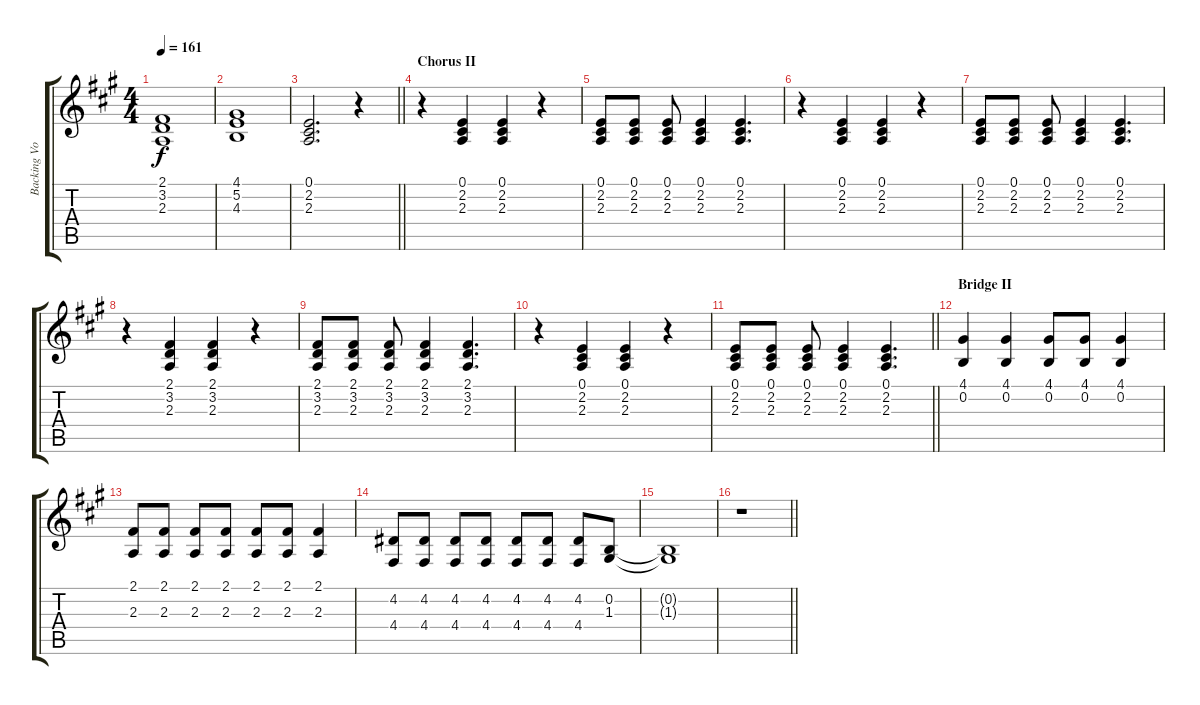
\track ("Backing Vocals" "Backing Vo") {instrument sopranosax}
\staff {score tabs}
\tuning (E4 B3 G3 D3 A2 E2) {hide}
\ts (4 4)
\tempo 161
\clef g2
\ks a
(2.1 3.2 2.3).1{dy f} |
(4.1 5.2 4.3).1 |
\barLineRight lightlight
(0.1 2.2 2.3).2{d} r.4 |
\section ("" "Chorus II")
r.4 (0.1 2.2 2.3).4 (0.1 2.2 2.3).4 r.4 |
(0.1 2.2 2.3).8 (0.1 2.2 2.3).8 (0.1 2.2 2.3).8 (0.1 2.2 2.3).4 (0.1 2.2 2.3).4{d} |
r.4 (0.1 2.2 2.3).4 (0.1 2.2 2.3).4 r.4 |
(0.1 2.2 2.3).8 (0.1 2.2 2.3).8 (0.1 2.2 2.3).8 (0.1 2.2 2.3).4 (0.1 2.2 2.3).4{d} |
r.4 (2.1 3.2 2.3).4 (2.1 3.2 2.3).4 r.4 |
(2.1 3.2 2.3).8 (2.1 3.2 2.3).8 (2.1 3.2 2.3).8 (2.1 3.2 2.3).4 (2.1 3.2 2.3).4{d} |
r.4 (0.1 2.2 2.3).4 (0.1 2.2 2.3).4 r.4 |
\barLineRight lightlight
(0.1 2.2 2.3).8 (0.1 2.2 2.3).8 (0.1 2.2 2.3).8 (0.1 2.2 2.3).4 (0.1 2.2 2.3).4{d} |
\section ("" "Bridge II")
(4.1 0.2).4 (4.1 0.2).4 (4.1 0.2).8 (4.1 0.2).8 (4.1 0.2).4 |
(2.1 2.3).8 (2.1 2.3).8 (2.1 2.3).8 (2.1 2.3).8 (2.1 2.3).8 (2.1 2.3).8 (2.1 2.3).4 |
(4.2 4.4).8 (4.2 4.4).8 (4.2 4.4).8 (4.2 4.4).8 (4.2 4.4).8 (4.2 4.4).8 (4.2 4.4).8 (0.2 1.3).8 |
(0.2{t} 1.3{t}).1 |
\barLineRight lightlight
r.1
